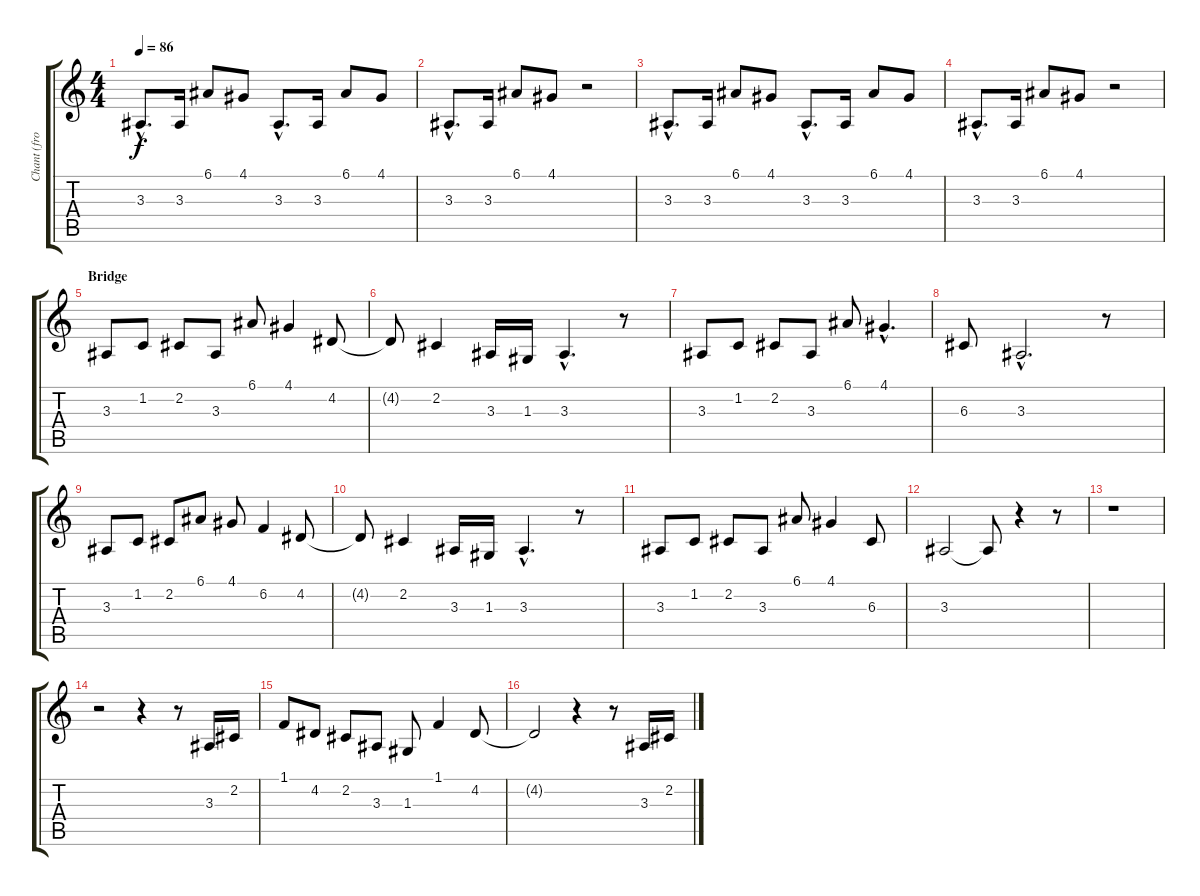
\track ("Chant (from MIDI)" "Chant (fro") {instrument trumpet}
\staff {score tabs}
\tuning (E4 B3 G3 D3 A2 E2) {hide}
\ts (4 4)
\tempo 86
\clef g2
\ks c
3.3{hac}.8{d dy f} 3.3.16 6.1.8 4.1.8 3.3{hac}.8{d} 3.3.16 6.1.8 4.1.8 |
3.3{hac}.8{d} 3.3.16 6.1.8 4.1.8 r.2 |
3.3{hac}.8{d} 3.3.16 6.1.8 4.1.8 3.3{hac}.8{d} 3.3.16 6.1.8 4.1.8 |
3.3{hac}.8{d} 3.3.16 6.1.8 4.1.8 r.2 |
\section ("" "Bridge")
3.3.8 1.2.8 2.2.8 3.3.8 6.1.8 4.1.4 4.2.8 |
4.2{t}.8 2.2.4 3.3.16 1.3.16 3.3{hac}.4{d} r.8 |
3.3.8 1.2.8 2.2.8 3.3.8 6.1.8 4.1{hac}.4{d} |
6.3.8 3.3{hac}.2{d} r.8 |
3.3.8 1.2.8 2.2.8 6.1.8 4.1.8 6.2.4 4.2.8 |
4.2{t}.8 2.2.4 3.3.16 1.3.16 3.3{hac}.4{d} r.8 |
3.3.8 1.2.8 2.2.8 3.3.8 6.1.8 4.1.4 6.3.8 |
3.3.2 3.3{t}.8 r.4 r.8 |
r.1 |
r.2 r.4 r.8 3.3.16 2.2.16 |
1.1.8 4.2.8 2.2.8 3.3.8 1.3.8 1.1.4 4.2.8 |
4.2{t}.2 r.4 r.8 3.3.16 2.2.16
